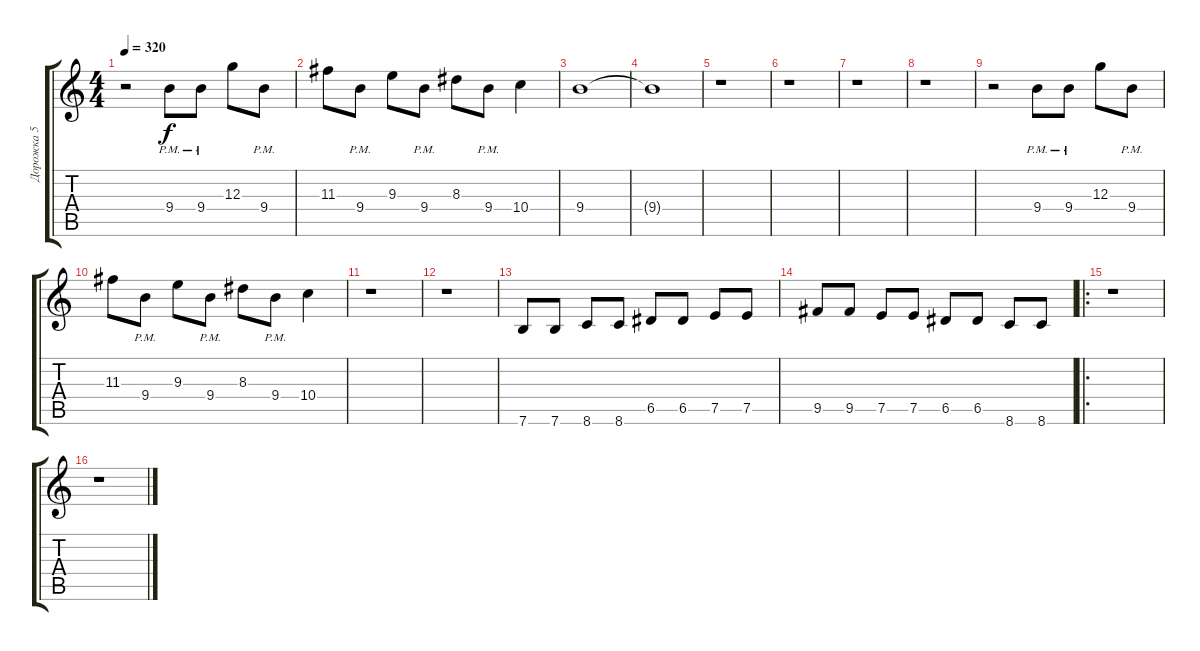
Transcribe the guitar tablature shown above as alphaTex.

\track ("Дорожка 5" "Дорожка 5") {instrument distortionguitar}
\staff {score tabs}
\tuning (E4 B3 G3 D3 A2 E2) {hide}
\ts (4 4)
\tempo 320
\clef g2
\ks c
r.2{dy f} 9.4{pm}.8 9.4{pm}.8 12.3.8 9.4{pm}.8 |
11.3.8 9.4{pm}.8 9.3.8 9.4{pm}.8 8.3.8 9.4{pm}.8 10.4.4 |
9.4.1 |
9.4{t}.1 |
r.1 |
r.1 |
r.1 |
r.1 |
r.2 9.4{pm}.8 9.4{pm}.8 12.3.8 9.4{pm}.8 |
11.3.8 9.4{pm}.8 9.3.8 9.4{pm}.8 8.3.8 9.4{pm}.8 10.4.4 |
r.1 |
r.1 |
7.6.8 7.6.8 8.6.8 8.6.8 6.5.8 6.5.8 7.5.8 7.5.8 |
9.5.8 9.5.8 7.5.8 7.5.8 6.5.8 6.5.8 8.6.8 8.6.8 |
\ro
r.1 |
r.1
